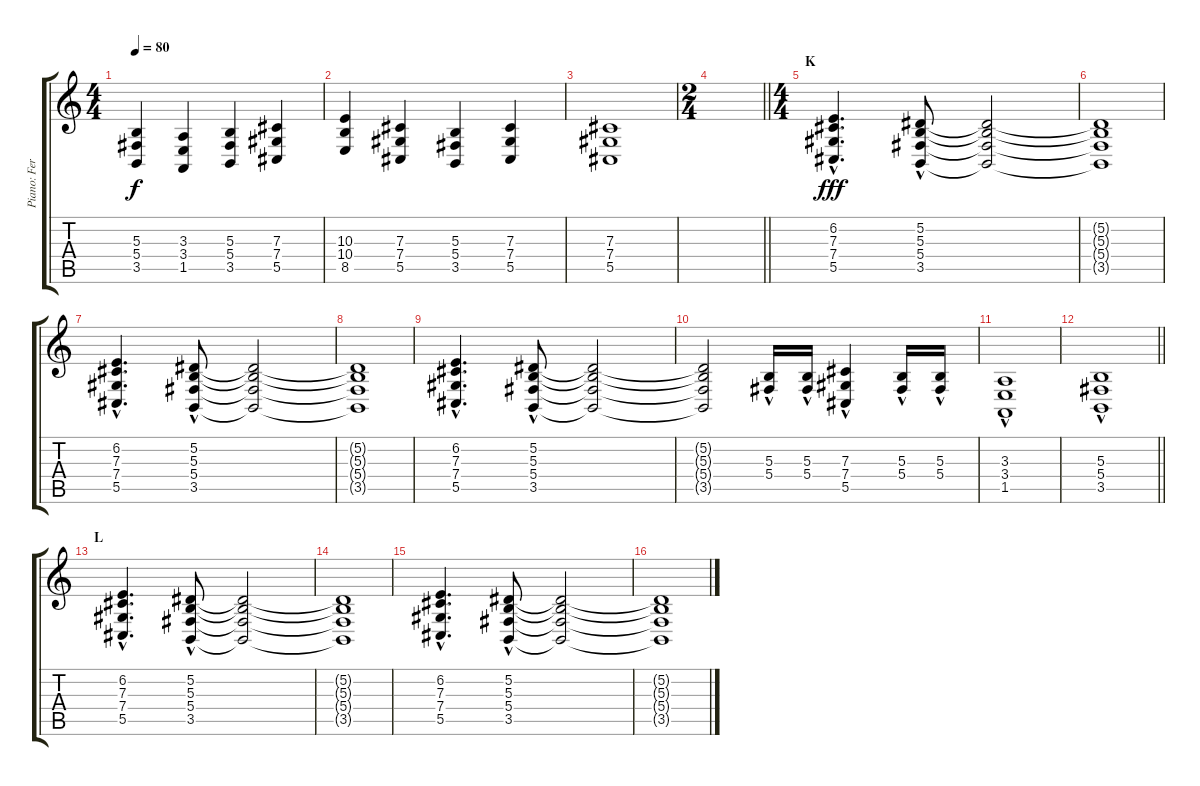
\track ("Piano: Ferdy" "Piano: Fer") {instrument brightacousticpiano}
\staff {score tabs}
\tuning (Eb4 Bb3 Gb3 Db3 Ab2 Eb2) {hide}
\ts (4 4)
\tempo 80
\clef g2
\ks c
(5.3 5.4 3.5).4{dy f} (3.3 3.4 1.5).4 (5.3 5.4 3.5).4 (7.3 7.4 5.5).4 |
(10.3 10.4 8.5).4 (7.3 7.4 5.5).4 (5.3 5.4 3.5).4 (7.3 7.4 5.5).4 |
(7.3 7.4 5.5).1 |
\ts (2 4)
\barLineRight lightlight
|
\ts (4 4)
\section ("" "K")
(6.2{hac} 7.3{hac} 7.4{hac} 5.5{hac}).4{d dy fff} (5.2{hac} 5.3{hac} 5.4{hac} 3.5{hac}).8 (5.2{t} 5.3{t} 5.4{t} 3.5{t}).2 |
(5.2{t} 5.3{t} 5.4{t} 3.5{t}).1 |
(6.2{hac} 7.3{hac} 7.4{hac} 5.5{hac}).4{d} (5.2{hac} 5.3{hac} 5.4{hac} 3.5{hac}).8 (5.2{t} 5.3{t} 5.4{t} 3.5{t}).2 |
(5.2{t} 5.3{t} 5.4{t} 3.5{t}).1 |
(6.2{hac} 7.3{hac} 7.4{hac} 5.5{hac}).4{d} (5.2{hac} 5.3{hac} 5.4{hac} 3.5{hac}).8 (5.2{t} 5.3{t} 5.4{t} 3.5{t}).2 |
(5.2{t} 5.3{t} 5.4{t} 3.5{t}).2 (5.3{hac} 5.4{hac}).16 (5.3{hac} 5.4{hac}).16 (7.3{hac} 7.4{hac} 5.5{hac}).4 (5.3{hac} 5.4{hac}).16 (5.3{hac} 5.4{hac}).16 |
(3.3{hac} 3.4{hac} 1.5{hac}).1 |
\barLineRight lightlight
(5.3{hac} 5.4{hac} 3.5{hac}).1 |
\section ("" "L")
(6.2{hac} 7.3{hac} 7.4{hac} 5.5{hac}).4{d} (5.2{hac} 5.3{hac} 5.4{hac} 3.5{hac}).8 (5.2{t} 5.3{t} 5.4{t} 3.5{t}).2 |
(5.2{t} 5.3{t} 5.4{t} 3.5{t}).1 |
(6.2{hac} 7.3{hac} 7.4{hac} 5.5{hac}).4{d} (5.2{hac} 5.3{hac} 5.4{hac} 3.5{hac}).8 (5.2{t} 5.3{t} 5.4{t} 3.5{t}).2 |
(5.2{t} 5.3{t} 5.4{t} 3.5{t}).1
